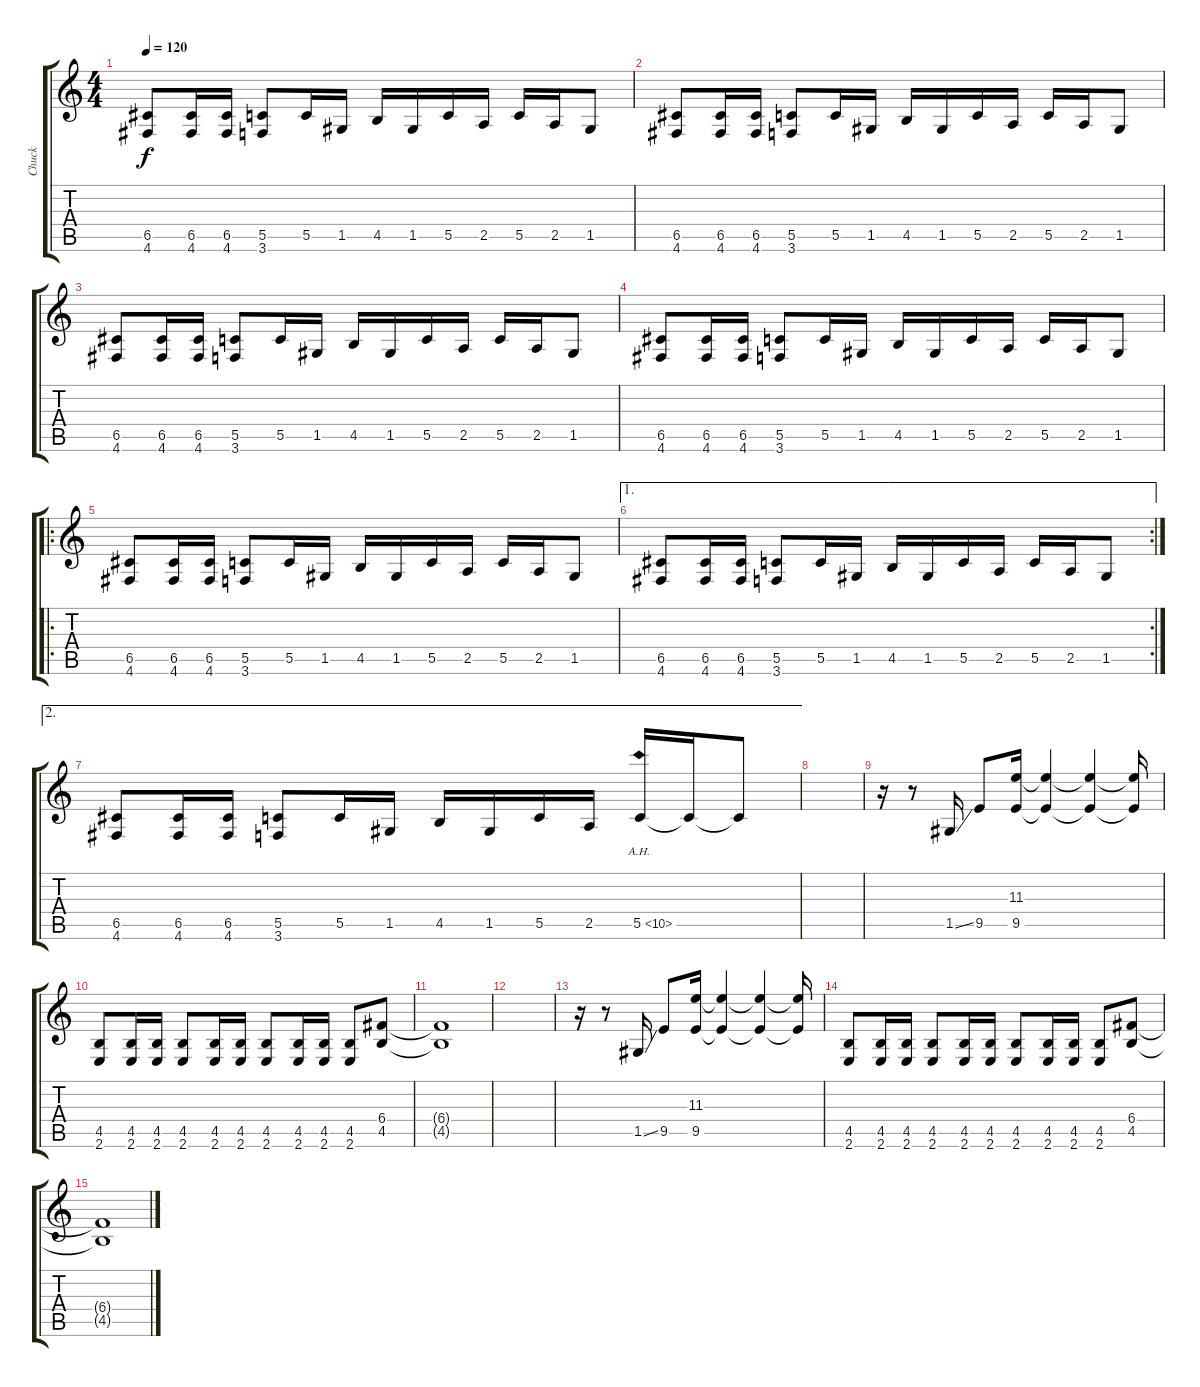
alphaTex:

\track ("Chuck" "Chuck") {instrument distortionguitar}
\staff {score tabs}
\tuning (D4 A3 F3 C3 G2 D2) {hide}
\ts (4 4)
\tempo 120
\clef g2
\ks c
(6.5 4.6).8{dy f instrument distortionguitar} (6.5 4.6).16 (6.5 4.6).16 (5.5 3.6).8 5.5.16 1.5.16 4.5.16 1.5.16 5.5.16 2.5.16 5.5.16 2.5.16 1.5.8 |
(6.5 4.6).8 (6.5 4.6).16 (6.5 4.6).16 (5.5 3.6).8 5.5.16 1.5.16 4.5.16 1.5.16 5.5.16 2.5.16 5.5.16 2.5.16 1.5.8 |
(6.5 4.6).8 (6.5 4.6).16 (6.5 4.6).16 (5.5 3.6).8 5.5.16 1.5.16 4.5.16 1.5.16 5.5.16 2.5.16 5.5.16 2.5.16 1.5.8 |
(6.5 4.6).8 (6.5 4.6).16 (6.5 4.6).16 (5.5 3.6).8 5.5.16 1.5.16 4.5.16 1.5.16 5.5.16 2.5.16 5.5.16 2.5.16 1.5.8 |
\ro
(6.5 4.6).8 (6.5 4.6).16 (6.5 4.6).16 (5.5 3.6).8 5.5.16 1.5.16 4.5.16 1.5.16 5.5.16 2.5.16 5.5.16 2.5.16 1.5.8 |
\ae 1
\rc 2
(6.5 4.6).8 (6.5 4.6).16 (6.5 4.6).16 (5.5 3.6).8 5.5.16 1.5.16 4.5.16 1.5.16 5.5.16 2.5.16 5.5.16 2.5.16 1.5.8 |
\ae 2
(6.5 4.6).8 (6.5 4.6).16 (6.5 4.6).16 (5.5 3.6).8 5.5.16 1.5.16 4.5.16 1.5.16 5.5.16 2.5.16 5.5{ah 5}.16 5.5{t}.16 5.5{t}.8 |
|
r.16 r.8 1.5{ss}.16 9.5.8 (11.3 9.5).16 (11.3{t} 9.5{t}).4 (11.3{t} 9.5{t}).4 (11.3{t} 9.5{t}).16 |
(4.5 2.6).8 (4.5 2.6).16 (4.5 2.6).16 (4.5 2.6).8 (4.5 2.6).16 (4.5 2.6).16 (4.5 2.6).8 (4.5 2.6).16 (4.5 2.6).16 (4.5 2.6).8 (6.4 4.5).8 |
(6.4{t} 4.5{t}).1 |
|
r.16 r.8 1.5{ss}.16 9.5.8 (11.3 9.5).16 (11.3{t} 9.5{t}).4 (11.3{t} 9.5{t}).4 (11.3{t} 9.5{t}).16 |
(4.5 2.6).8 (4.5 2.6).16 (4.5 2.6).16 (4.5 2.6).8 (4.5 2.6).16 (4.5 2.6).16 (4.5 2.6).8 (4.5 2.6).16 (4.5 2.6).16 (4.5 2.6).8 (6.4 4.5).8 |
(6.4{t} 4.5{t}).1
